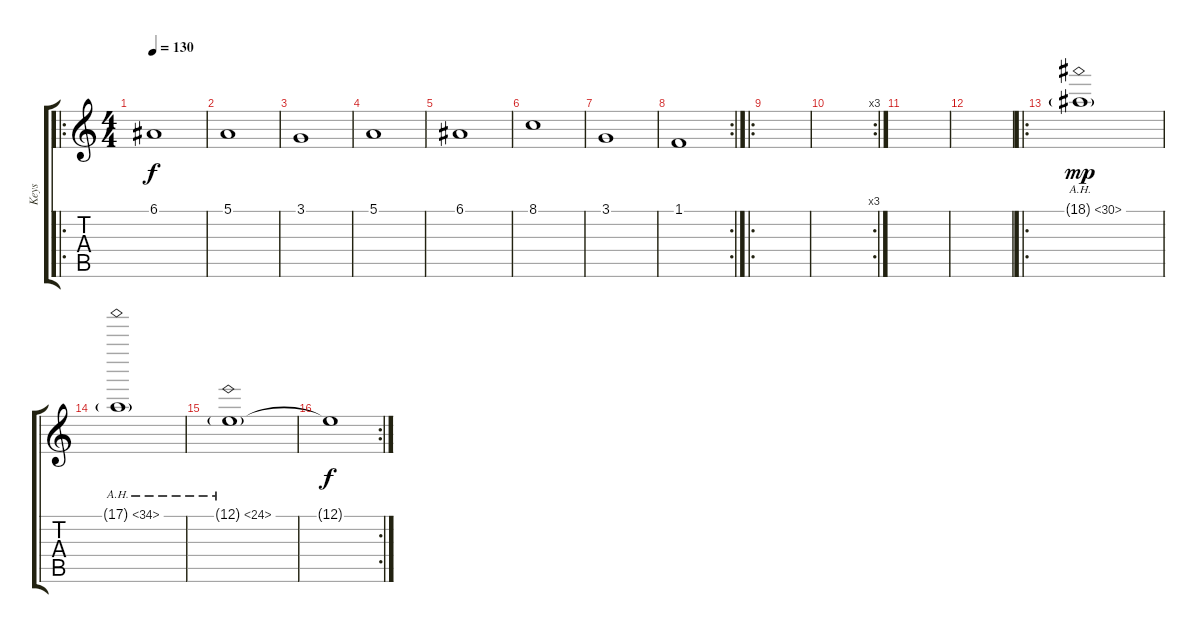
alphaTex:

\track ("Keys" "Keys") {instrument stringensemble1}
\staff {score tabs}
\tuning (E4 B3 G3 D3 A2 E2) {hide}
\ro
\ts (4 4)
\tempo 130
\clef g2
\ks c
6.1.1{dy f} |
5.1.1 |
3.1.1 |
5.1.1 |
6.1.1 |
8.1.1 |
3.1.1 |
\rc 2
1.1.1 |
\ro
|
\rc 3
|
|
|
\ro
18.1{ah 12 g}.1{dy mp} |
17.1{ah 17 g}.1 |
12.1{ah 12 g}.1 |
\rc 2
12.1{t}.1{dy f}
